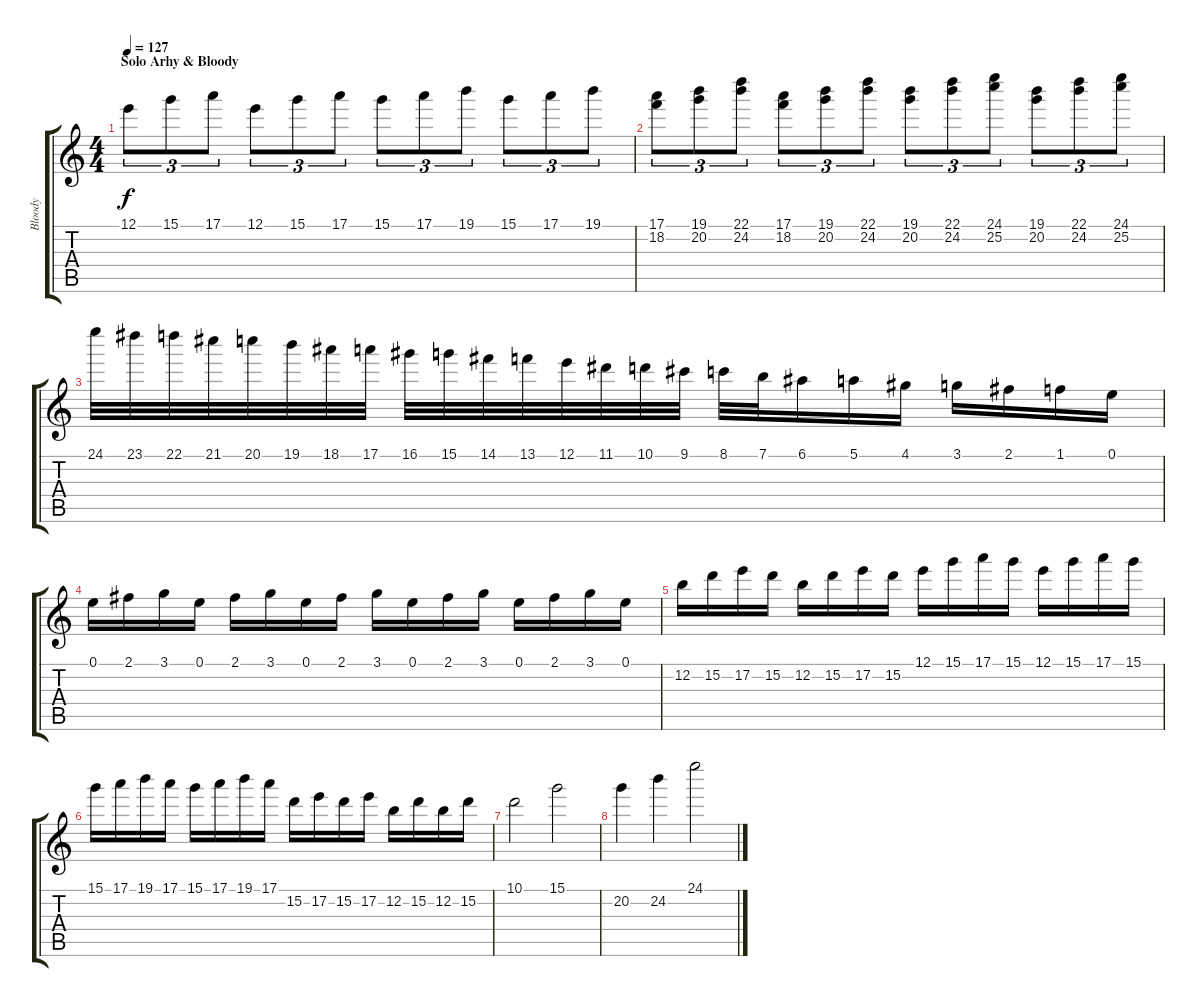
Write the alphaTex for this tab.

\track ("Bloody" "Bloody") {instrument overdrivenguitar}
\staff {score tabs}
\tuning (E4 B3 G3 D3 A2 E2) {hide}
\ts (4 4)
\section ("" "Solo Arhy & Bloody")
\tempo 127
\clef g2
\ks c
12.1.8{tu (3 2) dy f} 15.1.8{tu (3 2)} 17.1.8{tu (3 2)} 12.1.8{tu (3 2)} 15.1.8{tu (3 2)} 17.1.8{tu (3 2)} 15.1.8{tu (3 2)} 17.1.8{tu (3 2)} 19.1.8{tu (3 2)} 15.1.8{tu (3 2)} 17.1.8{tu (3 2)} 19.1.8{tu (3 2)} |
(17.1 18.2).8{tu (3 2)} (19.1 20.2).8{tu (3 2)} (22.1 24.2).8{tu (3 2)} (17.1 18.2).8{tu (3 2)} (19.1 20.2).8{tu (3 2)} (22.1 24.2).8{tu (3 2)} (19.1 20.2).8{tu (3 2)} (22.1 24.2).8{tu (3 2)} (24.1 25.2).8{tu (3 2)} (19.1 20.2).8{tu (3 2)} (22.1 24.2).8{tu (3 2)} (24.1 25.2).8{tu (3 2)} |
24.1.32 23.1.32 22.1.32 21.1.32 20.1.32 19.1.32 18.1.32 17.1.32 16.1.32 15.1.32 14.1.32 13.1.32 12.1.32 11.1.32 10.1.32 9.1.32 8.1.32 7.1.32 6.1.16 5.1.16 4.1.16 3.1.16 2.1.16 1.1.16 0.1.16 |
0.1.16 2.1.16 3.1.16 0.1.16 2.1.16 3.1.16 0.1.16 2.1.16 3.1.16 0.1.16 2.1.16 3.1.16 0.1.16 2.1.16 3.1.16 0.1.16 |
12.2.16 15.2.16 17.2.16 15.2.16 12.2.16 15.2.16 17.2.16 15.2.16 12.1.16 15.1.16 17.1.16 15.1.16 12.1.16 15.1.16 17.1.16 15.1.16 |
15.1.16 17.1.16 19.1.16 17.1.16 15.1.16 17.1.16 19.1.16 17.1.16 15.2.16 17.2.16 15.2.16 17.2.16 12.2.16 15.2.16 12.2.16 15.2.16 |
10.1.2 15.1.2 |
20.2.4 24.2.4 24.1.2
